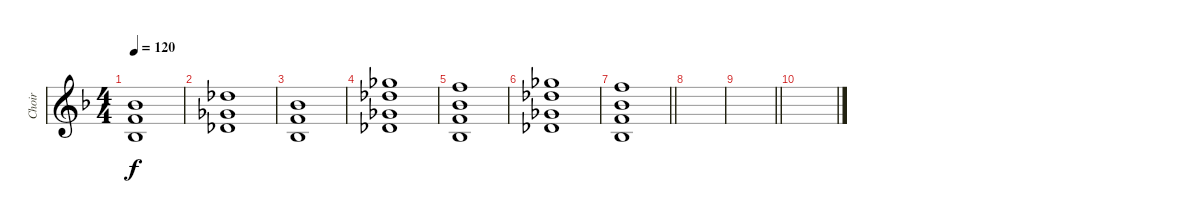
\track ("Choir" "Choir") {instrument choiraahs}
\staff {score}
\tuning (E4 B3 G3 D3 A2 E2) {hide}
\ts (4 4)
\tempo 120
\clef g2
\ks f
(11.2 10.3 8.4).1{dy f} |
(18.3 16.4 16.5).1 |
(11.2 10.3 8.4).1 |
(19.2 18.3 16.4 16.5).1 |
(13.1 11.2 10.3 8.4).1 |
(19.2 18.3 16.4 16.5).1 |
\barLineRight lightlight
(13.1 11.2 10.3 8.4).1 |
\section ("" "")
|
\barLineRight lightlight
|
\section ("" "")
